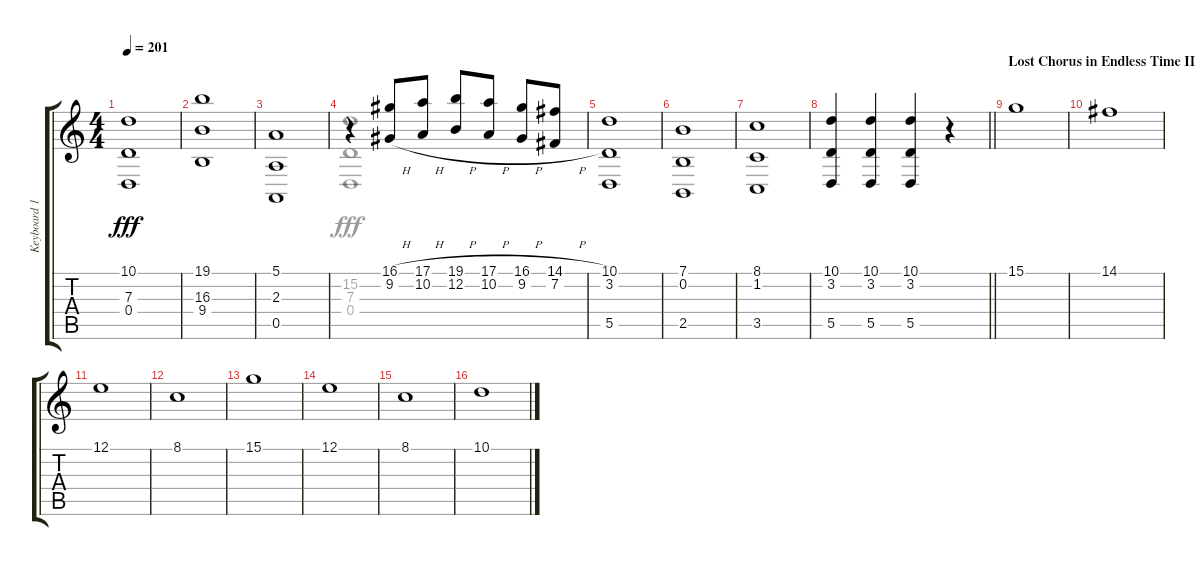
\track ("Keyboard 1" "Keyboard 1") {instrument lead8bassandlead}
\staff {score tabs}
\tuning (E4 B3 G3 D3 A2 E2) {hide}
\voice
\ts (4 4)
\tempo 201
\clef g2
\ks c
(10.1 7.3 0.4).1{dy fff} |
(19.1 16.3 9.4).1 |
(5.1 2.3 0.5).1 |
r.4 (16.1{h} 9.2{h}).8 (17.1{h} 10.2{h}).8 (19.1{h} 12.2{h}).8 (17.1{h} 10.2{h}).8 (16.1{h} 9.2{h}).8 (14.1{h} 7.2{h}).8 |
(10.1 3.2 5.5).1 |
(7.1 0.2 2.5).1 |
(8.1 1.2 3.5).1 |
\barLineRight lightlight
(10.1 3.2 5.5).4 (10.1 3.2 5.5).4 (10.1 3.2 5.5).4 r.4 |
\section ("" "Lost Chorus in Endless Time II")
15.1.1 |
14.1.1 |
12.1.1 |
8.1.1 |
15.1.1 |
12.1.1 |
8.1.1 |
10.1.1
\voice
\clef g2
\ottava regular
\simile none
\ks c
|
|
|
(15.2 7.3 0.4).1 |
|
|
|
\barLineRight lightlight
|
|
|
|
|
|
|
|
